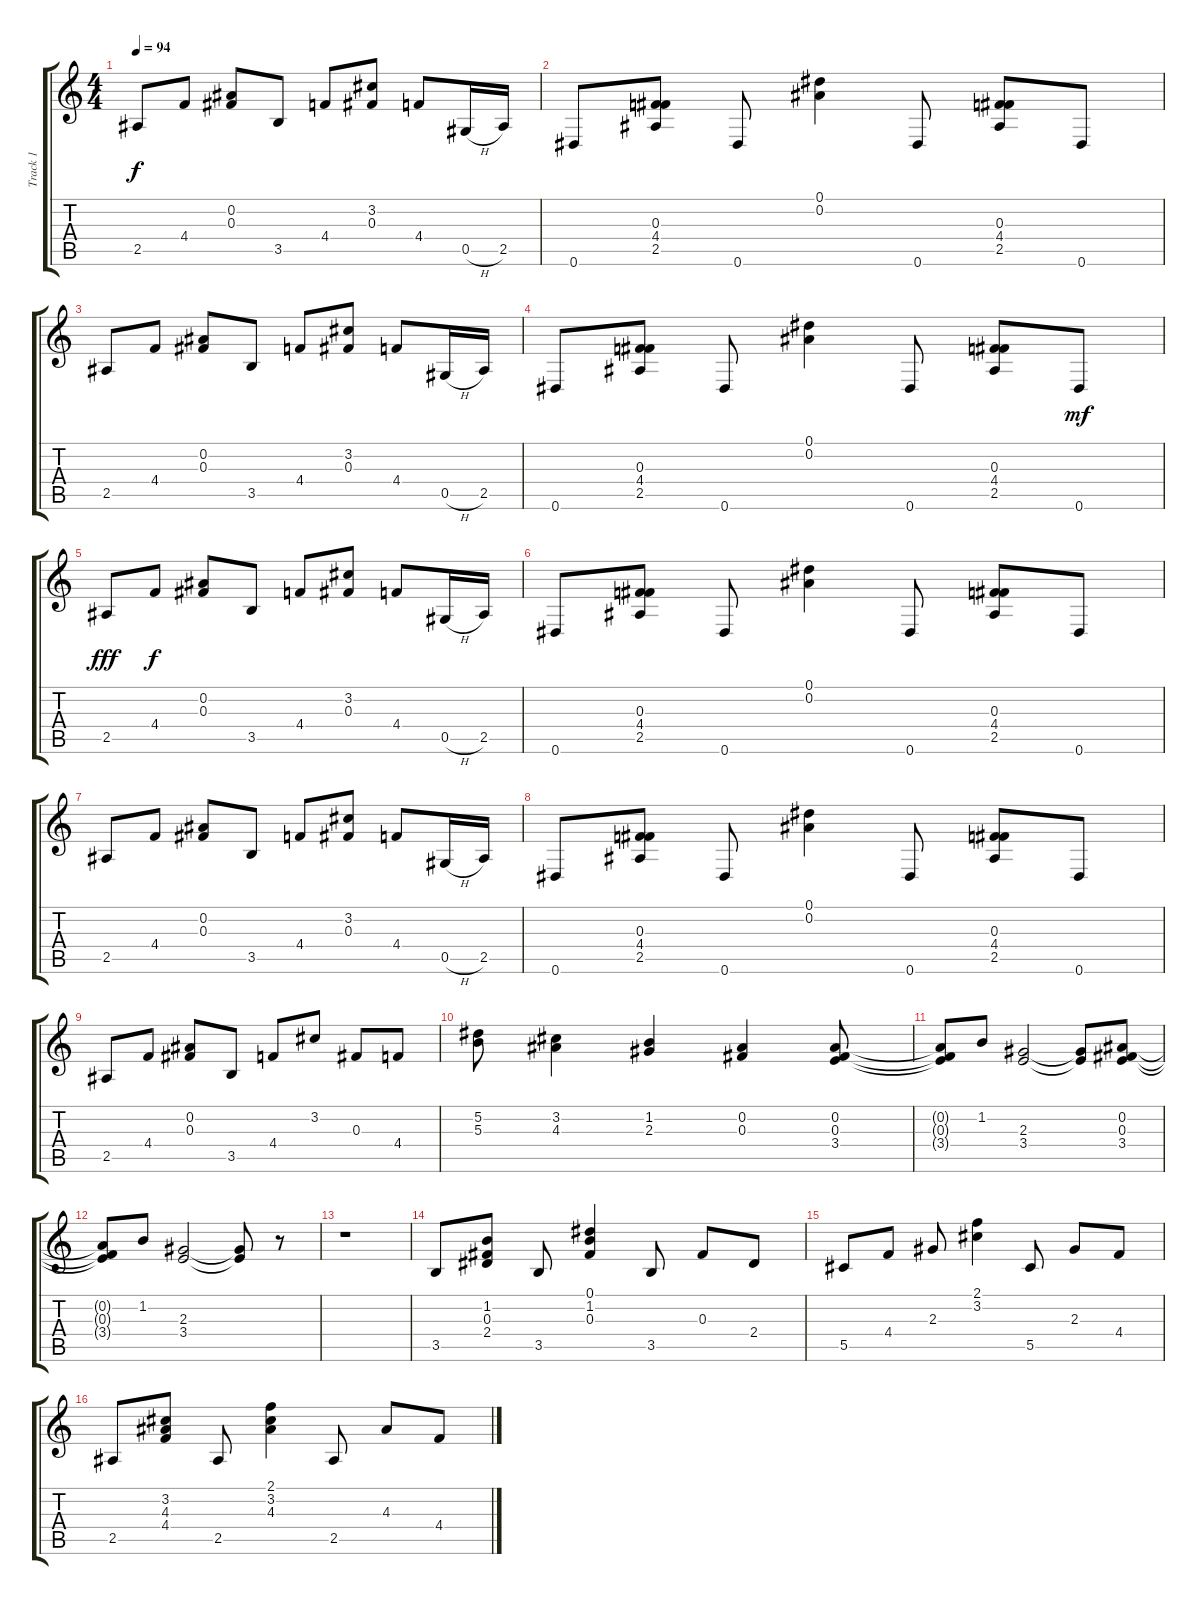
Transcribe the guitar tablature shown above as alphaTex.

\track ("Track 1" "Track 1") {instrument acousticguitarsteel}
\staff {score tabs}
\tuning (Eb4 Bb3 Gb3 Db3 Ab2 Eb2) {hide}
\ts (4 4)
\tempo 94
\clef g2
\ks c
2.5.8{dy f} 4.4.8 (0.2 0.3).8 3.5.8 4.4.8 (3.2 0.3).8 4.4.8 0.5{h}.16 2.5.16 |
0.6.8 (0.3 4.4 2.5).8 0.6.8 (0.1 0.2).4 0.6.8 (0.3 4.4 2.5).8 0.6.8 |
2.5.8 4.4.8 (0.2 0.3).8 3.5.8 4.4.8 (3.2 0.3).8 4.4.8 0.5{h}.16 2.5.16 |
0.6.8 (0.3 4.4 2.5).8 0.6.8 (0.1 0.2).4 0.6.8 (0.3 4.4 2.5).8 0.6.8{dy mf} |
2.5.8{dy fff} 4.4.8{dy f} (0.2 0.3).8 3.5.8 4.4.8 (3.2 0.3).8 4.4.8 0.5{h}.16 2.5.16 |
0.6.8 (0.3 4.4 2.5).8 0.6.8 (0.1 0.2).4 0.6.8 (0.3 4.4 2.5).8 0.6.8 |
2.5.8 4.4.8 (0.2 0.3).8 3.5.8 4.4.8 (3.2 0.3).8 4.4.8 0.5{h}.16 2.5.16 |
0.6.8 (0.3 4.4 2.5).8 0.6.8 (0.1 0.2).4 0.6.8 (0.3 4.4 2.5).8 0.6.8 |
2.5.8 4.4.8 (0.2 0.3).8 3.5.8 4.4.8 3.2.8 0.3.8 4.4.8 |
(5.2 5.3).8 (3.2 4.3).4 (1.2 2.3).4 (0.2 0.3).4 (0.2 0.3 3.4).8 |
(0.2{t} 0.3{t} 3.4{t}).8 1.2.8 (2.3 3.4).2 (2.3{t} 3.4{t}).8 (0.2 0.3 3.4).8 |
(0.2{t} 0.3{t} 3.4{t}).8 1.2.8 (2.3 3.4).2 (2.3{t} 3.4{t}).8 r.8 |
r.1 |
3.5.8 (1.2 0.3 2.4).8 3.5.8 (0.1 1.2 0.3).4 3.5.8 0.3.8 2.4.8 |
5.5.8 4.4.8 2.3.8 (2.1 3.2).4 5.5.8 2.3.8 4.4.8 |
2.5.8 (3.2 4.3 4.4).8 2.5.8 (2.1 3.2 4.3).4 2.5.8 4.3.8 4.4.8
